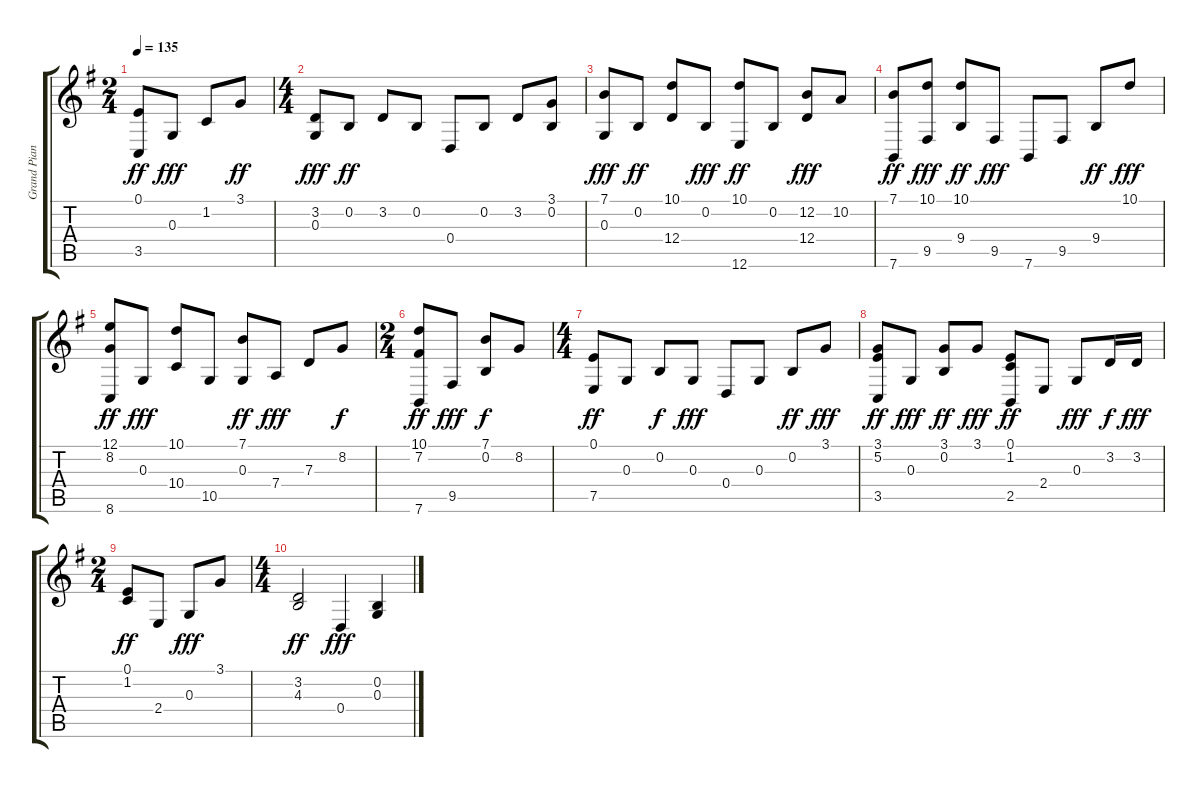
\track ("Grand Piano" "Grand Pian") {instrument acousticgrandpiano}
\staff {score tabs}
\tuning (E4 B3 G3 D3 A2 E2) {hide}
\ts (2 4)
\tempo 135
\clef g2
\ks g
(0.1 3.5).8{dy ff} 0.3.8{dy fff} 1.2.8 3.1.8{dy ff} |
\ts (4 4)
(3.2 0.3).8{dy fff} 0.2.8{dy ff} 3.2.8 0.2.8 0.4.8 0.2.8 3.2.8 (3.1 0.2).8 |
(7.1 0.3).8{dy fff} 0.2.8{dy ff} (10.1 12.4).8 0.2.8{dy fff} (10.1 12.6).8{dy ff} 0.2.8 (12.2 12.4).8{dy fff} 10.2.8 |
(7.1 7.6).8{dy ff} (10.1 9.5).8{dy fff} (10.1 9.4).8{dy ff} 9.5.8{dy fff} 7.6.8 9.5.8 9.4.8{dy ff} 10.1.8{dy fff} |
(12.1 8.2 8.6).8{dy ff} 0.3.8{dy fff} (10.1 10.4).8 10.5.8 (7.1 0.3).8{dy ff} 7.4.8{dy fff} 7.3.8 8.2.8{dy f} |
\ts (2 4)
(10.1 7.2 7.6).8{dy ff} 9.5.8{dy fff} (7.1 0.2).8{dy f} 8.2.8 |
\ts (4 4)
(0.1 7.5).8{dy ff} 0.3.8 0.2.8{dy f} 0.3.8{dy fff} 0.4.8 0.3.8 0.2.8{dy ff} 3.1.8{dy fff} |
(3.1 5.2 3.5).8{dy ff} 0.3.8{dy fff} (3.1 0.2).8{dy ff} 3.1.8{dy fff} (0.1 1.2 2.5).8{dy ff} 2.4.8 0.3.8{dy fff} 3.2.16{dy f} 3.2.16{dy fff} |
\ts (2 4)
(0.1 1.2).8{dy ff} 2.4.8 0.3.8{dy fff} 3.1.8 |
\ts (4 4)
(3.2 4.3).2{dy ff} 0.4.4{dy fff} (0.2 0.3).4
